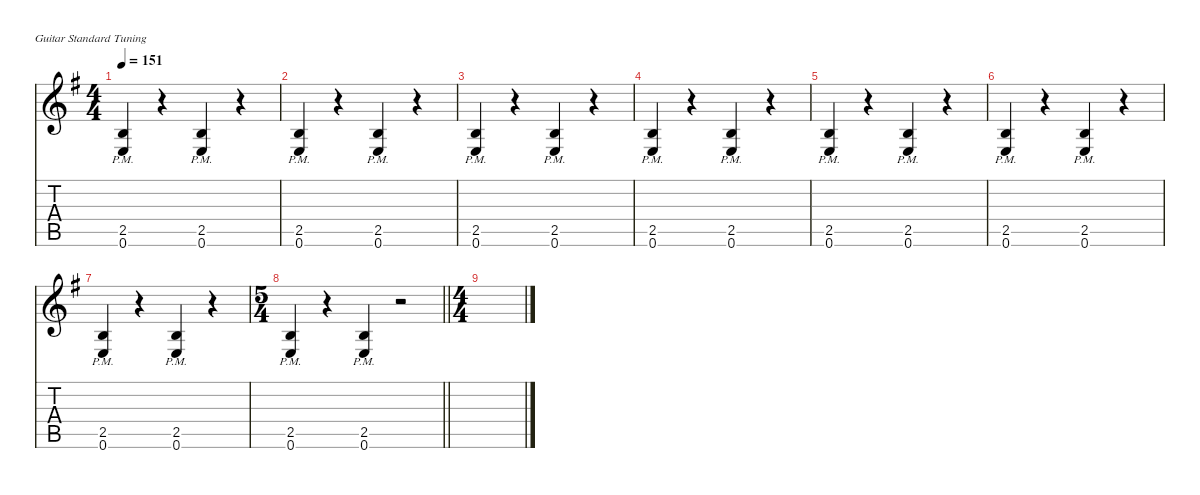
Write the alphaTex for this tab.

\defaultSystemsLayout 4
\hideDynamics
\bracketExtendMode nobrackets
\singleTrackTrackNamePolicy hidden
\multiTrackTrackNamePolicy hidden
\otherSystemsTrackNameOrientation horizontal
\track ("[Overdub2]" "dist.guit.") {defaultSystemsLayout 16 instrument distortionguitar}
\staff {score tabs}
\tuning (E4 B3 G3 D3 A2 E2)
\ts (4 4)
\beaming (8 2 2 2 2)
\tempo 151
\clef g2
\ks eminor
(2.5{pm acc forcenatural} 0.6{pm acc forcenatural}).4{dy f instrument distortionguitar beam Up} r.4{beam Up} (2.5{pm acc forcenatural} 0.6{pm acc forcenatural}).4{beam Up} r.4{beam Up} |
(2.5{pm acc forcenatural} 0.6{pm acc forcenatural}).4{beam Up} r.4{beam Up} (2.5{pm acc forcenatural} 0.6{pm acc forcenatural}).4{beam Up} r.4{beam Up} |
(2.5{pm acc forcenatural} 0.6{pm acc forcenatural}).4{beam Up} r.4{beam Up} (2.5{pm acc forcenatural} 0.6{pm acc forcenatural}).4{beam Up} r.4{beam Up} |
(2.5{pm acc forcenatural} 0.6{pm acc forcenatural}).4{beam Up} r.4{beam Up} (2.5{pm acc forcenatural} 0.6{pm acc forcenatural}).4{beam Up} r.4{beam Up} |
(2.5{pm acc forcenatural} 0.6{pm acc forcenatural}).4{beam Up} r.4{beam Up} (2.5{pm acc forcenatural} 0.6{pm acc forcenatural}).4{beam Up} r.4{beam Up} |
(2.5{pm acc forcenatural} 0.6{pm acc forcenatural}).4{beam Up} r.4{beam Up} (2.5{pm acc forcenatural} 0.6{pm acc forcenatural}).4{beam Up} r.4{beam Up} |
(2.5{pm acc forcenatural} 0.6{pm acc forcenatural}).4{beam Up} r.4{beam Up} (2.5{pm acc forcenatural} 0.6{pm acc forcenatural}).4{beam Up} r.4{beam Up} |
\ts (5 4)
\beaming (8 6 4)
\barLineRight lightlight
(2.5{pm acc forcenatural} 0.6{pm acc forcenatural}).4{beam Up} r.4{beam Up} (2.5{pm acc forcenatural} 0.6{pm acc forcenatural}).4{beam Up} r.2{beam Up} |
\ts (4 4)
\beaming (8 2 2 2 2)
